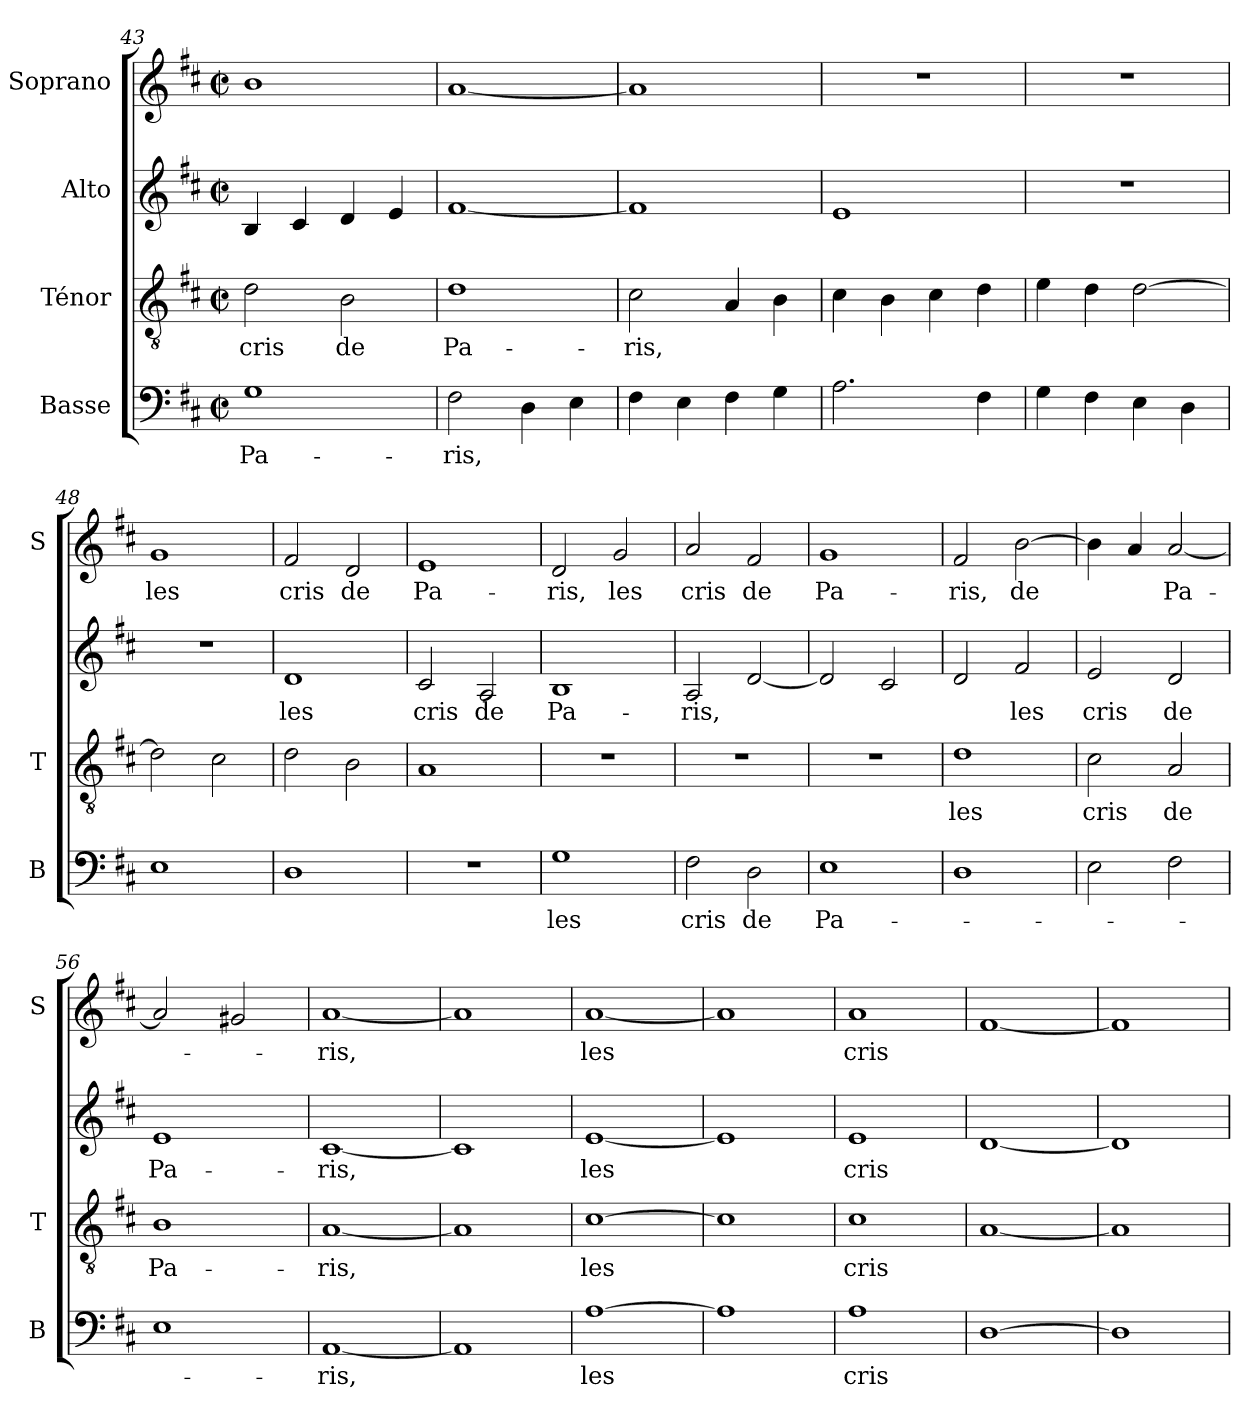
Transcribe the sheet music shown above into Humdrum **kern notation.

**kern	**text	**kern	**text	**kern	**text	**kern	**text
*part4	*part4	*part3	*part3	*part2	*part2	*part1	*part1
*staff4	*staff4	*staff3	*staff3	*staff2	*staff2	*staff1	*staff1
*I"Basse	*	*I"Ténor	*	*I"Alto	*	*I"Soprano	*
*I'B	*	*I'T	*	*	*	*I'S	*
*clefF4	*	*clefGv2	*	*clefG2	*	*clefG2	*
*k[f#c#]	*	*k[f#c#]	*	*k[f#c#]	*	*k[f#c#]	*
*M4/4	*	*M4/4	*	*M4/4	*	*M4/4	*
*met(c|)	*	*met(c|)	*	*met(c|)	*	*met(c|)	*
=43	=43	=43	=43	=43	=43	=43	=43
!	!LO:LY:b	!	!LO:LY:b	!	!	!	!
1G	Pa-	2d\	cris	4B/	.	1b	.
.	.	.	.	4c#/	.	.	.
!	!	!	!LO:LY:b	!	!	!	!
.	.	2B\	de	4d/	.	.	.
.	.	.	.	4e/	.	.	.
=44	=44	=44	=44	=44	=44	=44	=44
!	!LO:LY:b	!	!LO:LY:b	!	!	!	!
2F#\	-ris,	1d	Pa-	[1f#	.	[1a	.
4D\	.	.	.	.	.	.	.
4E\	.	.	.	.	.	.	.
=45	=45	=45	=45	=45	=45	=45	=45
!	!	!	!LO:LY:b	!	!	!	!
4F#\	.	2c#\	-ris,	1f#]	.	1a]	.
4E\	.	.	.	.	.	.	.
4F#\	.	4A/	.	.	.	.	.
4G\	.	4B\	.	.	.	.	.
=46	=46	=46	=46	=46	=46	=46	=46
2.A\	.	4c#\	.	1e	.	1r	.
.	.	4B\	.	.	.	.	.
.	.	4c#\	.	.	.	.	.
4F#\	.	4d\	.	.	.	.	.
=47	=47	=47	=47	=47	=47	=47	=47
4G\	.	4e\	.	1r	.	1r	.
4F#\	.	4d\	.	.	.	.	.
4E\	.	[2d\	.	.	.	.	.
4D\	.	.	.	.	.	.	.
=48	=48	=48	=48	=48	=48	=48	=48
!	!	!	!	!	!	!	!LO:LY:b
1E	.	2d\]	.	1r	.	1g	les
.	.	2c#\	.	.	.	.	.
=49	=49	=49	=49	=49	=49	=49	=49
!	!	!	!	!	!LO:LY:b	!	!LO:LY:b
1D	.	2d\	.	1d	les	2f#/	cris
!	!	!	!	!	!	!	!LO:LY:b
.	.	2B\	.	.	.	2d/	de
=50	=50	=50	=50	=50	=50	=50	=50
!	!	!	!	!	!LO:LY:b	!	!LO:LY:b
1r	.	1A	.	2c#/	cris	1e	Pa-
!	!	!	!	!	!LO:LY:b	!	!
.	.	.	.	2A/	de	.	.
=51	=51	=51	=51	=51	=51	=51	=51
!	!LO:LY:b	!	!	!	!LO:LY:b	!	!LO:LY:b
1G	les	1r	.	1B	Pa-	2d/	-ris,
!	!	!	!	!	!	!	!LO:LY:b
.	.	.	.	.	.	2g/	les
=52	=52	=52	=52	=52	=52	=52	=52
!	!LO:LY:b	!	!	!	!LO:LY:b	!	!LO:LY:b
2F#\	cris	1r	.	2A/	-ris,	2a/	cris
!	!LO:LY:b	!	!	!	!	!	!LO:LY:b
2D\	de	.	.	[2d/	.	2f#/	de
=53	=53	=53	=53	=53	=53	=53	=53
!	!LO:LY:b	!	!	!	!	!	!LO:LY:b
1E	Pa-	1r	.	2d/]	.	1g	Pa-
.	.	.	.	2c#/	.	.	.
!!LO:LB:g=z
=54	=54	=54	=54	=54	=54	=54	=54
!	!	!	!LO:LY:b	!	!	!	!LO:LY:b
1D	.	1d	les	2d/	.	2f#/	-ris,
!	!	!	!	!	!LO:LY:b	!	!LO:LY:b
.	.	.	.	2f#/	les	[2b\	de
=55	=55	=55	=55	=55	=55	=55	=55
!	!	!	!LO:LY:b	!	!LO:LY:b	!	!
2E\	.	2c#\	cris	2e/	cris	4b\]	.
.	.	.	.	.	.	4a/	.
!	!	!	!LO:LY:b	!	!LO:LY:b	!	!LO:LY:b
2F#\	.	2A/	de	2d/	de	[2a/	Pa-
=56	=56	=56	=56	=56	=56	=56	=56
!	!	!	!LO:LY:b	!	!LO:LY:b	!	!
1E	.	1B	Pa-	1e	Pa-	2a/]	.
.	.	.	.	.	.	2g#i/	.
=57	=57	=57	=57	=57	=57	=57	=57
!	!LO:LY:b	!	!LO:LY:b	!	!LO:LY:b	!	!LO:LY:b
[1AA	-ris,	[1A	-ris,	[1c#	-ris,	[1a	-ris,
=58	=58	=58	=58	=58	=58	=58	=58
1AA]	.	1A]	.	1c#]	.	1a]	.
=59	=59	=59	=59	=59	=59	=59	=59
!	!LO:LY:b	!	!LO:LY:b	!	!LO:LY:b	!	!LO:LY:b
[1A	les	[1c#	les	[1e	les	[1a	les
=60	=60	=60	=60	=60	=60	=60	=60
1A]	.	1c#]	.	1e]	.	1a]	.
=61	=61	=61	=61	=61	=61	=61	=61
!	!LO:LY:b	!	!LO:LY:b	!	!LO:LY:b	!	!LO:LY:b
1A	cris	1c#	cris	1e	cris	1a	cris
=62	=62	=62	=62	=62	=62	=62	=62
[1D	.	[1A	.	[1d	.	[1f#	.
=63	=63	=63	=63	=63	=63	=63	=63
1D]	.	1A]	.	1d]	.	1f#]	.
=	=	=	=	=	=	=	=
*-	*-	*-	*-	*-	*-	*-	*-
